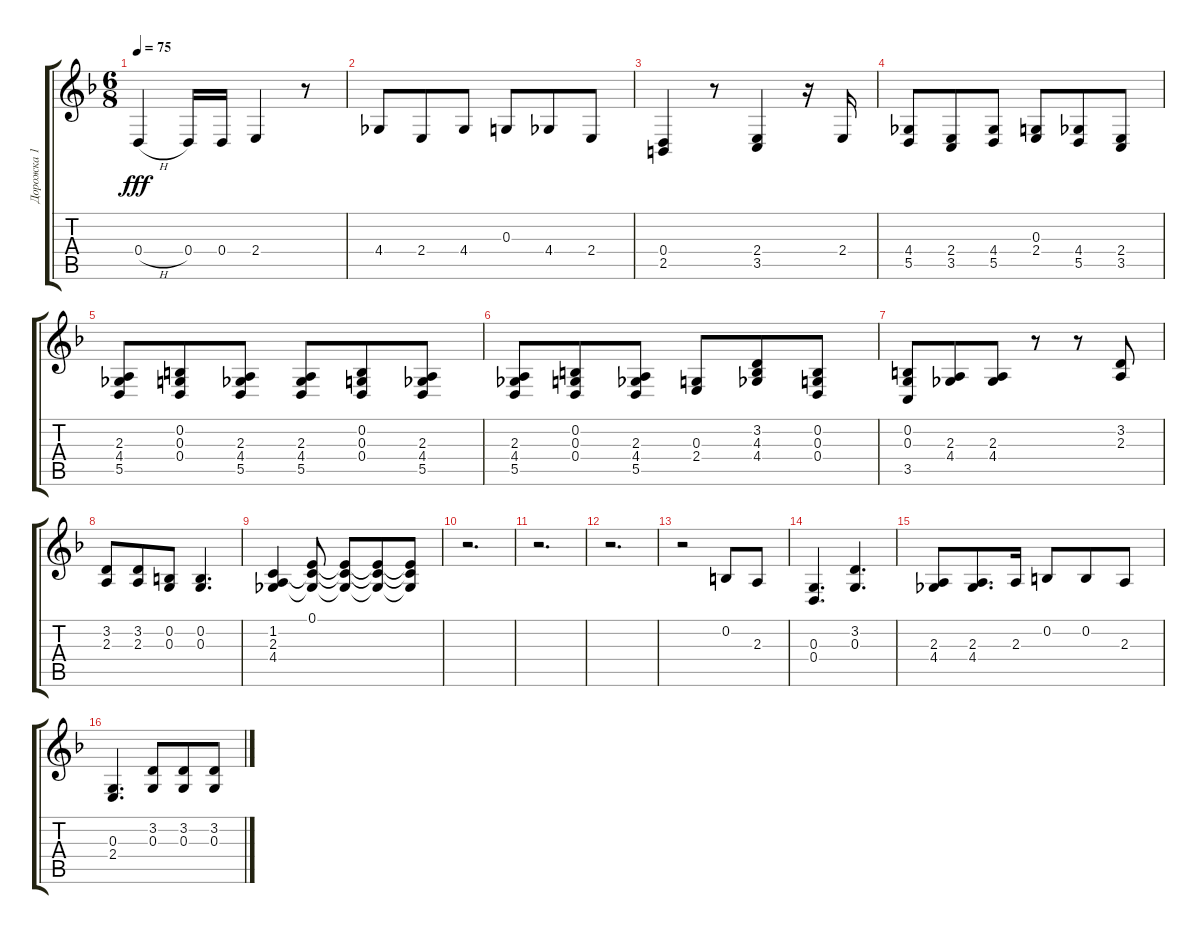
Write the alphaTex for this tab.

\track ("Дорожка 1" "Дорожка 1") {instrument oboe}
\staff {score tabs}
\tuning (E4 B3 G3 D3 A2 E2) {hide}
\ts (6 8)
\tempo 75
\clef g2
\ks f
0.4{h}.4{dy fff} 0.4.16 0.4.16 2.4.4 r.8 |
4.4.8 2.4.8 4.4.8 0.3.8 4.4.8 2.4.8 |
(0.4 2.5).4 r.8 (2.4 3.5).4 r.16 2.4.16 |
(4.4 5.5).8 (2.4 3.5).8 (4.4 5.5).8 (0.3 2.4).8 (4.4 5.5).8 (2.4 3.5).8 |
(2.3 4.4 5.5).8 (0.2 0.3 0.4).8 (2.3 4.4 5.5).8 (2.3 4.4 5.5).8 (0.2 0.3 0.4).8 (2.3 4.4 5.5).8 |
(2.3 4.4 5.5).8 (0.2 0.3 0.4).8 (2.3 4.4 5.5).8 (0.3 2.4).8 (3.2 4.3 4.4).8 (0.2 0.3 0.4).8 |
(0.2 0.3 3.5).8 (2.3 4.4).8 (2.3 4.4).8 r.8 r.8 (3.2 2.3).8 |
(3.2 2.3).8 (3.2 2.3).8 (0.2 0.3).8 (0.2 0.3).4{d} |
\ks dminor
(1.2 2.3 4.4).4 (0.1 1.2{t} 4.4{t}).8 (0.1{t} 1.2{t} 4.4{t}).8 (0.1{t} 1.2{t} 4.4{t}).8 (0.1{t} 1.2{t} 4.4{t}).8 |
r.2{d} |
r.2{d} |
r.2{d} |
r.2 0.2.8 2.3.8 |
(0.3 0.4).4{d} (3.2 0.3).4{d} |
(2.3 4.4).8 (2.3 4.4).8{d} 2.3.16 0.2.8 0.2.8 2.3.8 |
(0.3 2.4).4{d} (3.2 0.3).8 (3.2 0.3).8 (3.2 0.3).8
